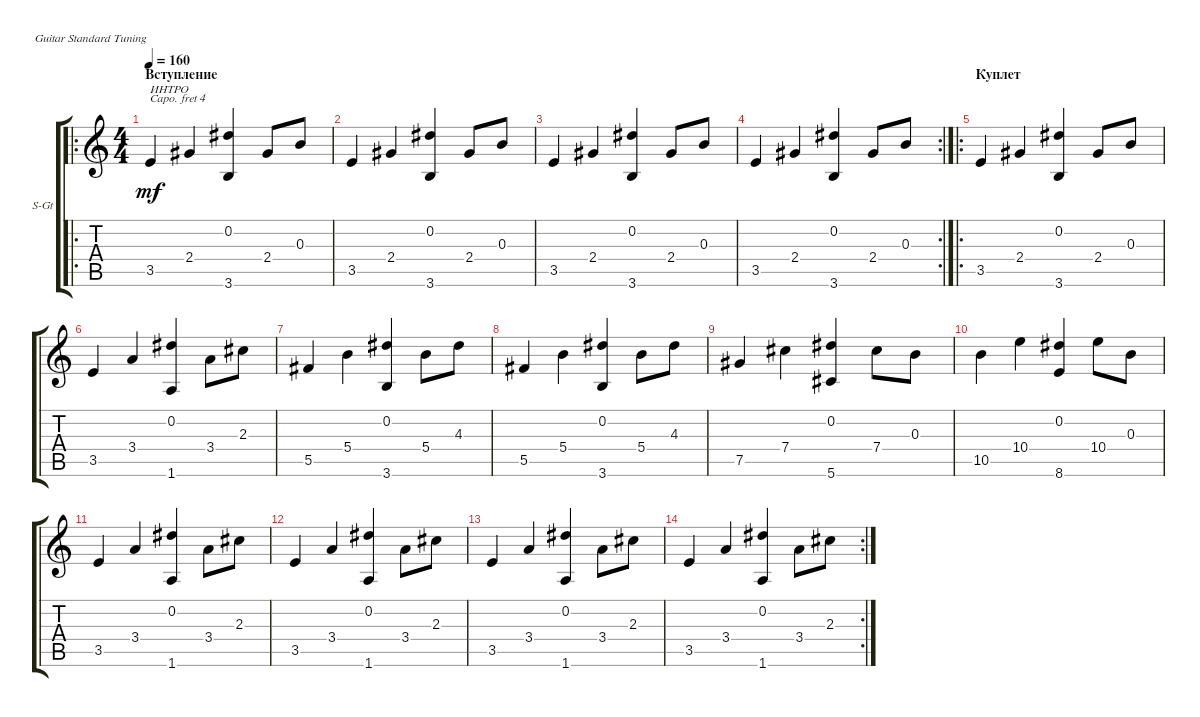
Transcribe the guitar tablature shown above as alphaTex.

\defaultSystemsLayout 4
\bracketExtendMode groupsimilarinstruments
\firstSystemTrackNameOrientation horizontal
\otherSystemsTrackNameOrientation horizontal
\track ("Steel Guitar" "S-Gt") {instrument acousticguitarsteel}
\staff {score tabs}
\capo 4
\tuning (E4 B3 G3 D3 A2 E2)
\ro
\ts (4 4)
\section ("" "Вступление")
\tempo 160
\clef g2
\ks c
3.5.4{txt "ИНТРО" dy mf instrument acousticguitarsteel} 2.4.4 (3.6 0.2).4 2.4.8 0.3.8 |
3.5.4 2.4.4 (3.6 0.2).4 2.4.8 0.3.8 |
3.5.4 2.4.4 (3.6 0.2).4 2.4.8 0.3.8 |
\rc 2
3.5.4 2.4.4 (3.6 0.2).4 2.4.8 0.3.8 |
\ro
\section ("" "Куплет")
3.5.4 2.4.4 (3.6 0.2).4 2.4.8 0.3.8 |
3.5.4 3.4.4 (1.6 0.2).4 3.4.8 2.3.8 |
5.5.4 5.4.4 (3.6 0.2).4 5.4.8 4.3.8 |
5.5.4 5.4.4 (3.6 0.2).4 5.4.8 4.3.8 |
7.5.4 7.4.4 (5.6 0.2).4 7.4.8 0.3.8 |
10.5.4 10.4.4 (8.6 0.2).4 10.4.8 0.3.8 |
3.5.4 3.4.4 (1.6 0.2).4 3.4.8 2.3.8 |
3.5.4 3.4.4 (1.6 0.2).4 3.4.8 2.3.8 |
3.5.4 3.4.4 (1.6 0.2).4 3.4.8 2.3.8 |
\rc 2
3.5.4 3.4.4 (1.6 0.2).4 3.4.8 2.3.8
